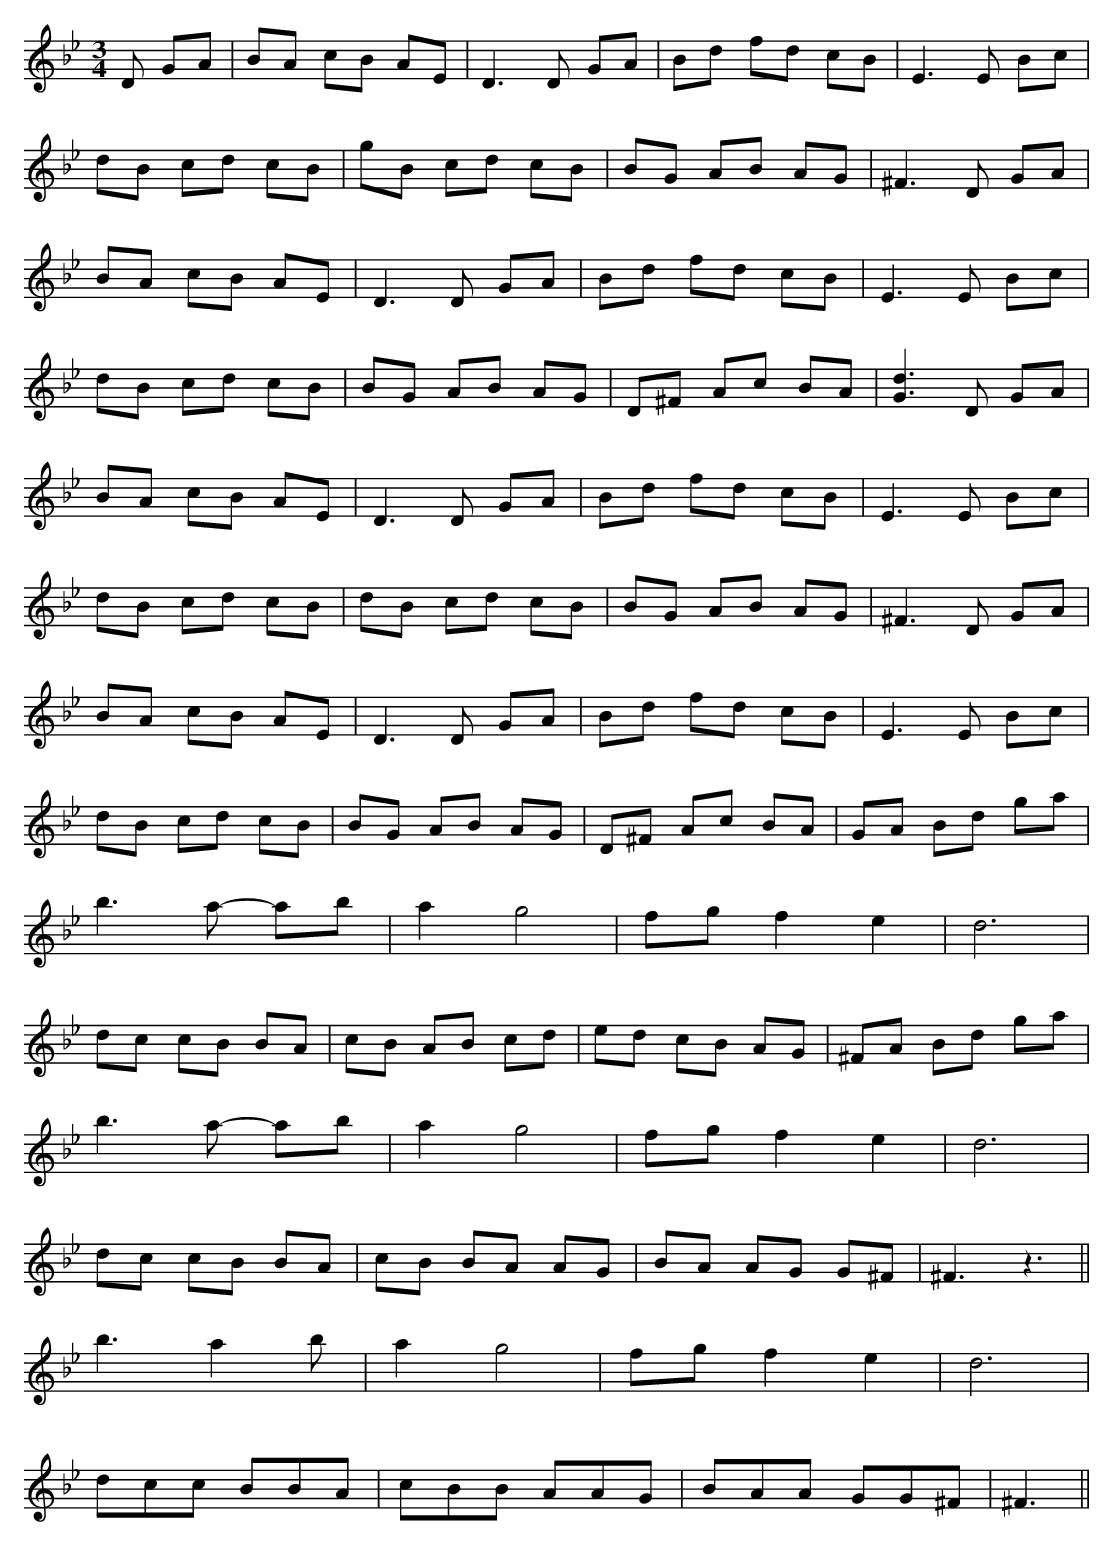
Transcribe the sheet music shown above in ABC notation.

X:1
M:3/4
K:Gmin
D GA|BA cB AE|D3 D GA|Bd fd cB|E3 E Bc|
dB cd cB|gB cd cB|BG AB AG|^F3 D GA|
BA cB AE|D3 D GA|Bd fd cB|E3 E Bc|
dB cd cB|BG AB AG|D^F Ac BA|[G3d3] D GA|
BA cB AE|D3 D GA|Bd fd cB|E3 E Bc|
dB cd cB|dB cd cB|BG AB AG|^F3 D GA|
BA cB AE|D3 D GA|Bd fd cB|E3 E Bc|
dB cd cB|BG AB AG|D^F Ac BA|GA Bd ga|
b3 a- ab|a2 g4|fg f2 e2|d6|
dc cB BA|cB AB cd|ed cB AG|^FA Bd ga|
b3 a- ab|a2 g4|fg f2 e2|d6|
dc cB BA|cB BA AG|BA AG G^F|^F3 z3||
b3 a2b|a2 g4|fg f2e2|d6|
dcc BBA|cBB AAG|BAA GG^F|^F3||
